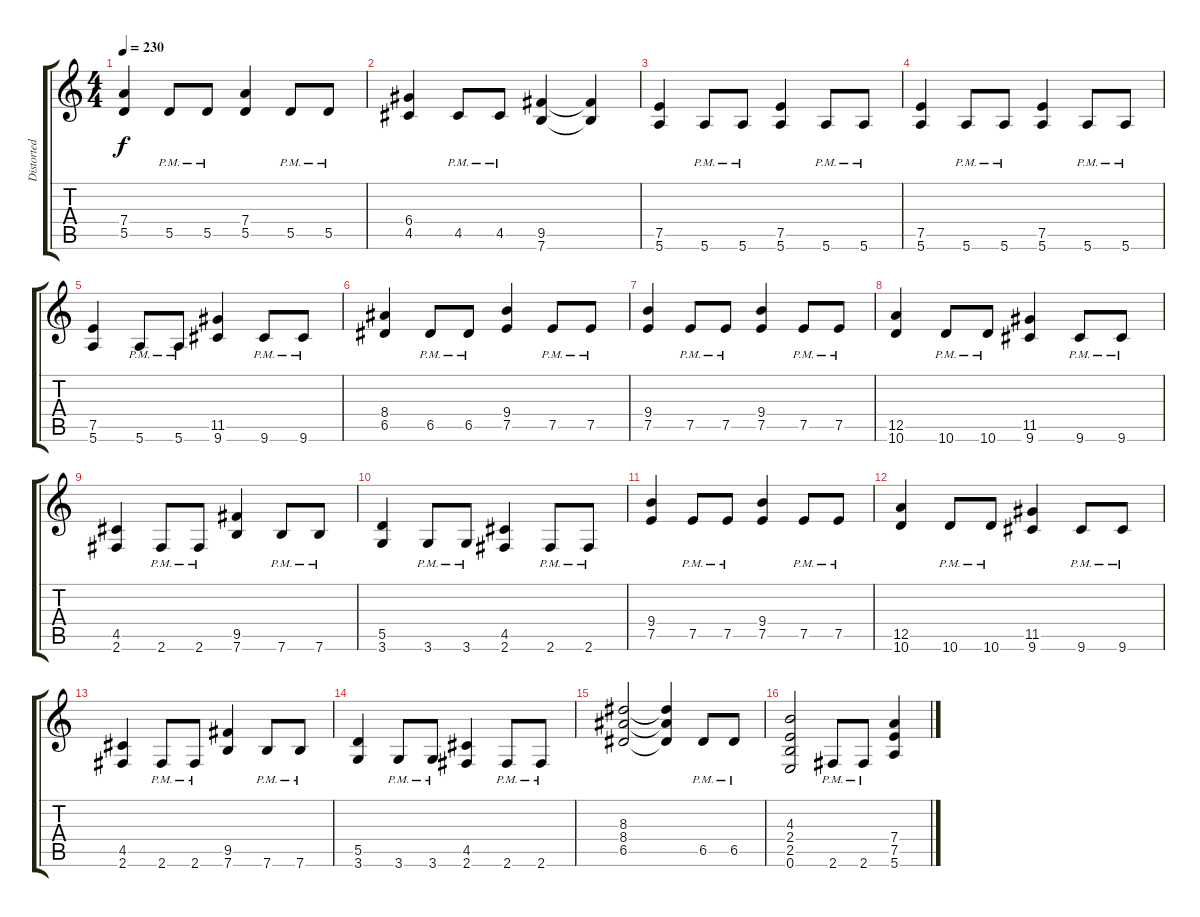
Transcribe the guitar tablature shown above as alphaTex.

\track ("Distorted rhythm" "Distorted ") {instrument distortionguitar}
\staff {score tabs}
\tuning (E4 B3 G3 D3 A2 E2) {hide}
\ts (4 4)
\tempo 230
\clef g2
\ks c
(7.4 5.5).4{dy f} 5.5{pm}.8 5.5{pm}.8 (7.4 5.5).4 5.5{pm}.8 5.5{pm}.8 |
(6.4 4.5).4 4.5{pm}.8 4.5{pm}.8 (9.5 7.6).4 (9.5{t} 7.6{t}).4 |
(7.5 5.6).4 5.6{pm}.8 5.6{pm}.8 (7.5 5.6).4 5.6{pm}.8 5.6{pm}.8 |
(7.5 5.6).4 5.6{pm}.8 5.6{pm}.8 (7.5 5.6).4 5.6{pm}.8 5.6{pm}.8 |
(7.5 5.6).4 5.6{pm}.8 5.6{pm}.8 (11.5 9.6).4 9.6{pm}.8 9.6{pm}.8 |
(8.4 6.5).4 6.5{pm}.8 6.5{pm}.8 (9.4 7.5).4 7.5{pm}.8 7.5{pm}.8 |
(9.4 7.5).4 7.5{pm}.8 7.5{pm}.8 (9.4 7.5).4 7.5{pm}.8 7.5{pm}.8 |
(12.5 10.6).4 10.6{pm}.8 10.6{pm}.8 (11.5 9.6).4 9.6{pm}.8 9.6{pm}.8 |
(4.5 2.6).4 2.6{pm}.8 2.6{pm}.8 (9.5 7.6).4 7.6{pm}.8 7.6{pm}.8 |
(5.5 3.6).4 3.6{pm}.8 3.6{pm}.8 (4.5 2.6).4 2.6{pm}.8 2.6{pm}.8 |
(9.4 7.5).4 7.5{pm}.8 7.5{pm}.8 (9.4 7.5).4 7.5{pm}.8 7.5{pm}.8 |
(12.5 10.6).4 10.6{pm}.8 10.6{pm}.8 (11.5 9.6).4 9.6{pm}.8 9.6{pm}.8 |
(4.5 2.6).4 2.6{pm}.8 2.6{pm}.8 (9.5 7.6).4 7.6{pm}.8 7.6{pm}.8 |
(5.5 3.6).4 3.6{pm}.8 3.6{pm}.8 (4.5 2.6).4 2.6{pm}.8 2.6{pm}.8 |
(8.3 8.4 6.5).2 (8.3{t} 8.4{t} 6.5{t}).4 6.5{pm}.8 6.5{pm}.8 |
(4.3 2.4 2.5 0.6).2 2.6{pm}.8 2.6{pm}.8 (7.4 7.5 5.6).4
